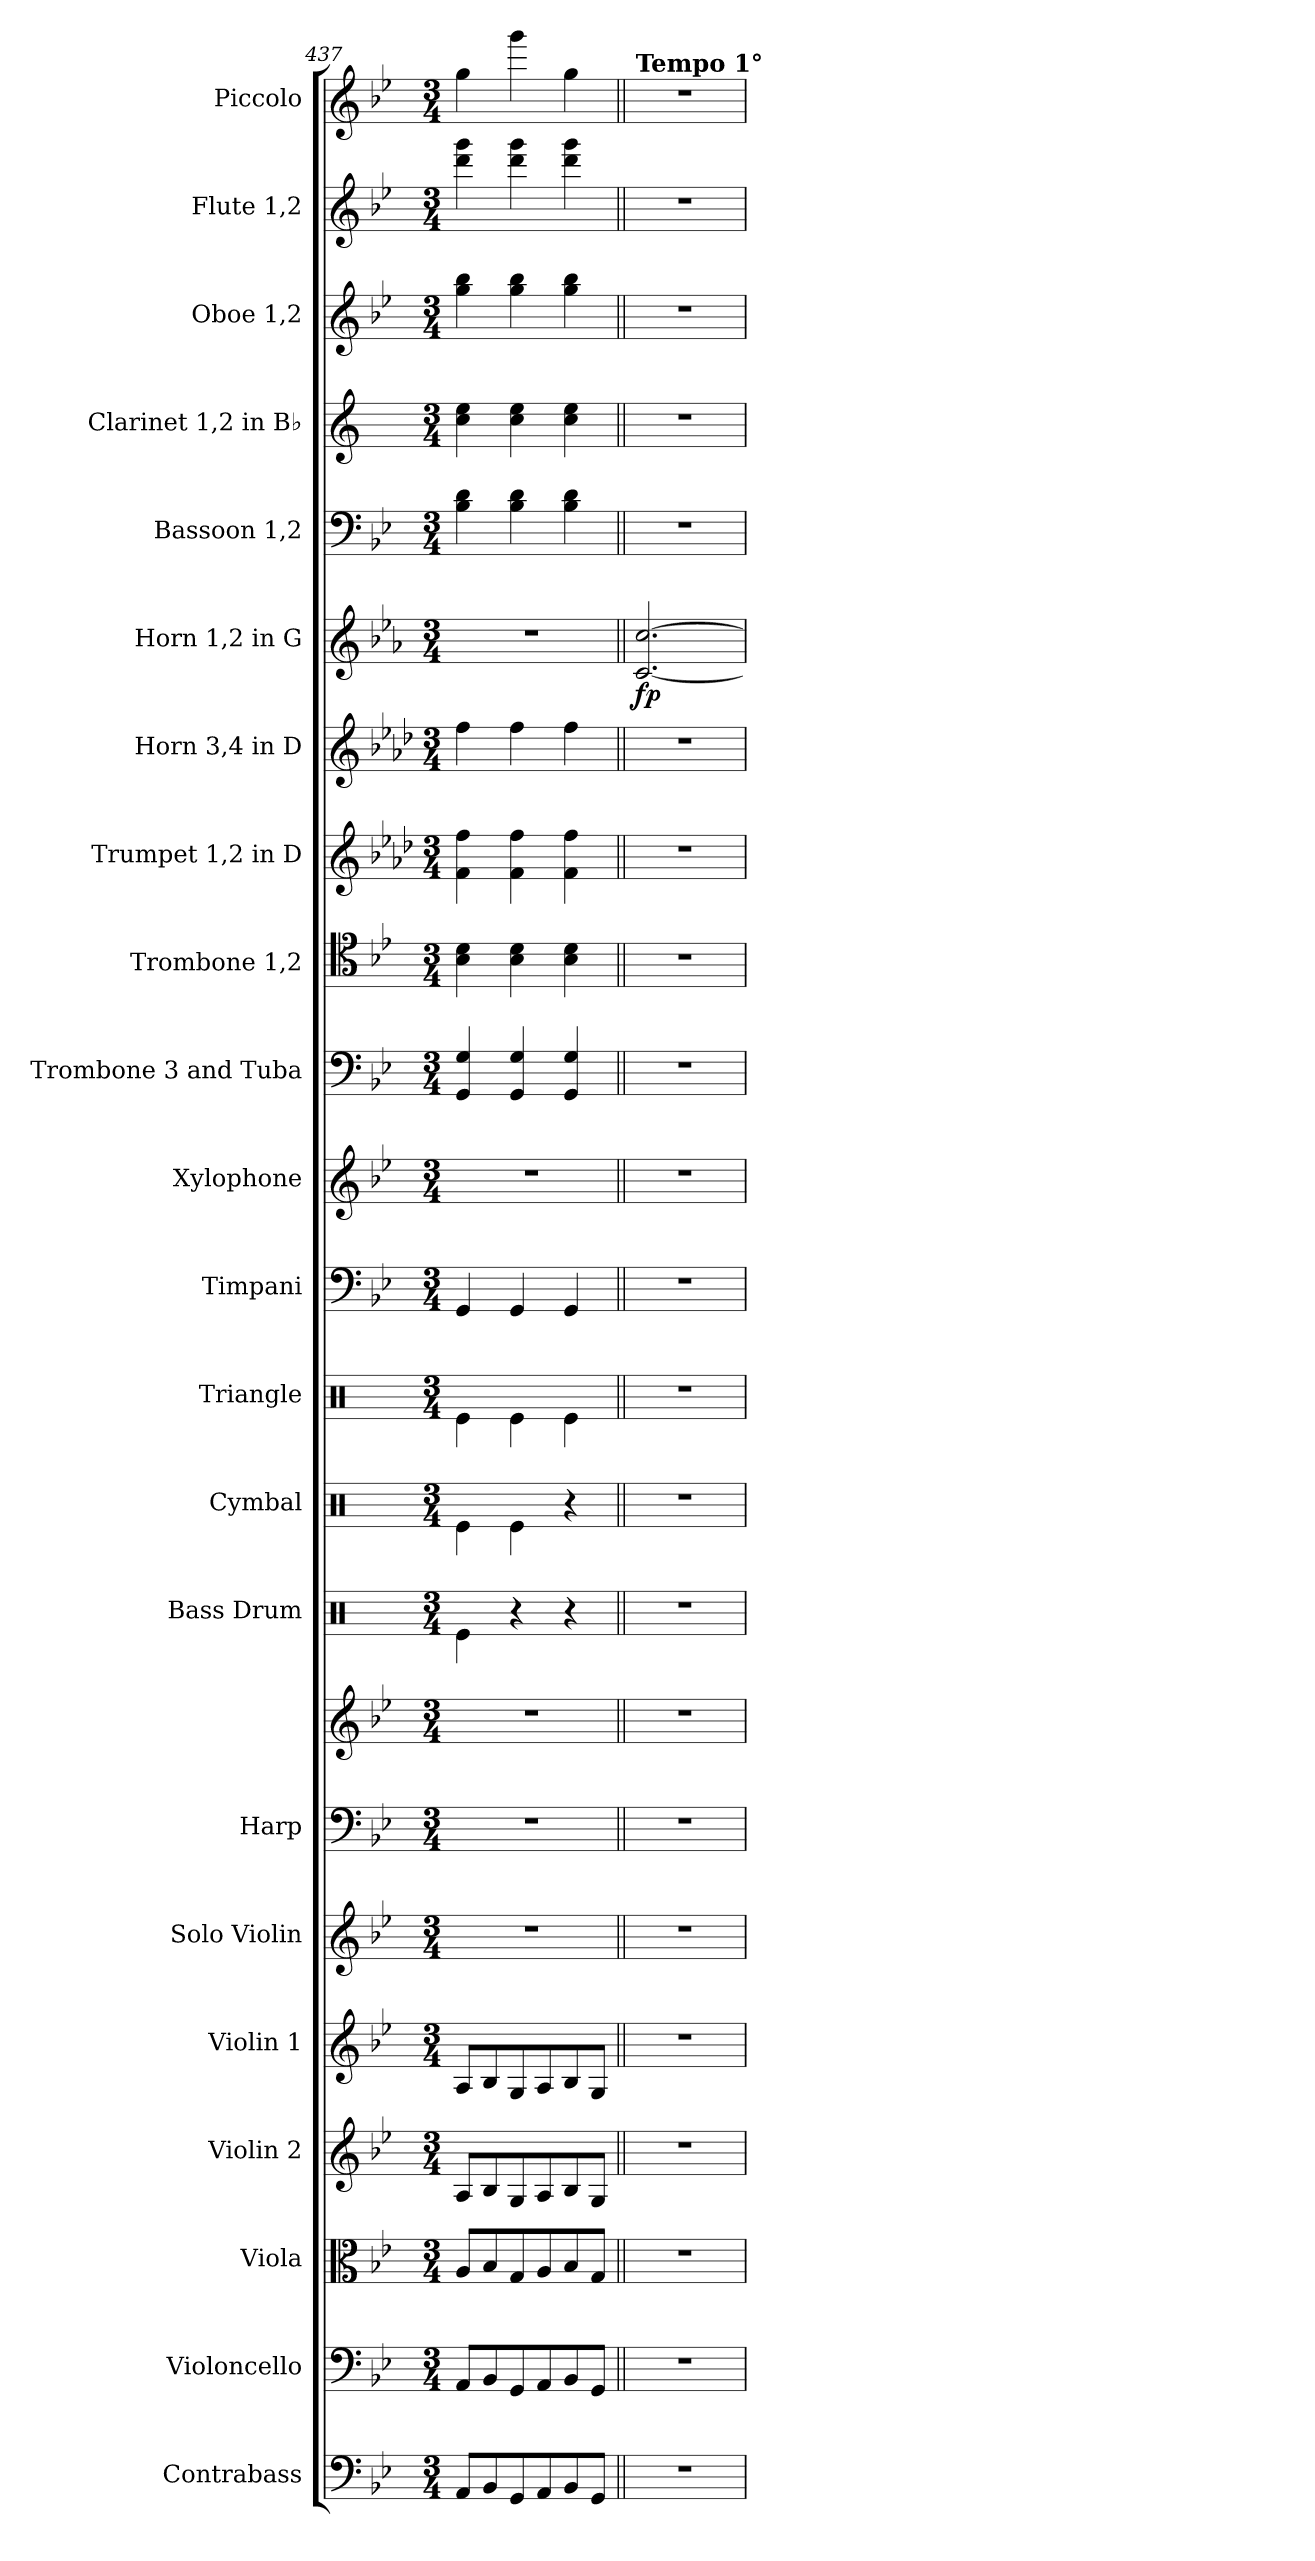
**kern	**kern	**kern	**kern	**kern	**kern	**kern	**kern	**kern	**kern	**kern	**kern	**kern	**kern	**kern	**kern	**kern	**kern	**dynam	**kern	**kern	**kern	**kern	**kern
*part22	*part21	*part20	*part19	*part18	*part17	*part16	*part16	*part15	*part14	*part13	*part12	*part11	*part10	*part9	*part8	*part7	*part6	*part6	*part5	*part4	*part3	*part2	*part1
*staff23	*staff22	*staff21	*staff20	*staff19	*staff18	*staff17	*staff16	*staff15	*staff14	*staff13	*staff12	*staff11	*staff10	*staff9	*staff8	*staff7	*staff6	*staff6	*staff5	*staff4	*staff3	*staff2	*staff1
*I"Contrabass	*I"Violoncello	*I"Viola	*I"Violin 2	*I"Violin 1	*I"Solo Violin	*I"Harp	*	*I"Bass Drum	*I"Cymbal	*I"Triangle	*I"Timpani	*I"Xylophone	*I"Trombone 3 and Tuba	*I"Trombone 1,2	*I"Trumpet 1,2 in D	*I"Horn 3,4 in D	*I"Horn 1,2 in G	*	*I"Bassoon 1,2	*I"Clarinet 1,2 in B♭	*I"Oboe 1,2	*I"Flute 1,2	*I"Piccolo
*I'Cb.	*I'Vc.	*I'Vla.	*I'Vln. 2	*I'Vln. 1	*I'Solo Vln.	*I'Hrp.	*	*I'B.D	*I'Cym.	*I'Trgl.	*I'Timp.	*I'Xyl.	*I'Tbn. 3 and Tba.	*I'Tbn. 1,2	*I'Tpt. 1,2 in D	*I'Hn. 3,4 in D	*I'Hn. 1,2 in G	*	*I'Bsn. 1,2	*I'Cl. 1,2 in B♭	*I'Ob. 1,2	*I'Fl. 1,2	*I'Picc.
*clefF4	*clefF4	*clefC3	*clefG2	*clefG2	*clefG2	*clefF4	*clefG2	*clefX	*clefX	*clefX	*clefF4	*clefG2	*clefF4	*clefC4	*clefG2	*clefG2	*clefG2	*	*clefF4	*clefG2	*clefG2	*clefG2	*clefG2
*ITrd7c12	*	*	*	*	*	*	*	*	*	*	*	*ITrd-7c-12	*	*	*ITrd-1c-2	*ITrd6c10	*ITrd5c9	*	*	*ITrd1c2	*	*	*ITrd-7c-12
*k[b-e-]	*k[b-e-]	*k[b-e-]	*k[b-e-]	*k[b-e-]	*k[b-e-]	*k[b-e-]	*k[b-e-]	*k[]	*k[]	*k[]	*k[b-e-]	*k[b-e-]	*k[b-e-]	*k[b-e-]	*k[b-e-]	*k[b-e-]	*k[b-e-a-d-g-c-]	*	*k[b-e-]	*k[b-e-]	*k[b-e-]	*k[b-e-]	*k[b-e-]
*M3/4	*M3/4	*M3/4	*M3/4	*M3/4	*M3/4	*M3/4	*M3/4	*M3/4	*M3/4	*M3/4	*M3/4	*M3/4	*M3/4	*M3/4	*M3/4	*M3/4	*M3/4	*	*M3/4	*M3/4	*M3/4	*M3/4	*M3/4
=437	=437	=437	=437	=437	=437	=437	=437	=437	=437	=437	=437	=437	=437	=437	=437	=437	=437	=437	=437	=437	=437	=437	=437
8AAA/L	8AA/L	8A/L	8A/L	8A/L	2.r	2.r	2.r	4Re\	4Re\	4Re\	4GG/	2.r	4GG/ 4G/	4B-\ 4d\	4g\ 4gg\	4g\	2.r	.	4B-\ 4d\	4b-\ 4dd\	4gg\ 4bb-\	4ddd\ 4ggg\	4ggg\
8BBB-/	8BB-/	8B-/	8B-/	8B-/	.	.	.	.	.	.	.	.	.	.	.	.	.	.	.	.	.	.	.
8GGG/	8GG/	8G/	8G/	8G/	.	.	.	4r	4Re\	4Re\	4GG/	.	4GG/ 4G/	4B-\ 4d\	4g\ 4gg\	4g\	.	.	4B-\ 4d\	4b-\ 4dd\	4gg\ 4bb-\	4ddd\ 4ggg\	4gggg\
8AAA/	8AA/	8A/	8A/	8A/	.	.	.	.	.	.	.	.	.	.	.	.	.	.	.	.	.	.	.
8BBB-/	8BB-/	8B-/	8B-/	8B-/	.	.	.	4r	4r	4Re\	4GG/	.	4GG/ 4G/	4B-\ 4d\	4g\ 4gg\	4g\	.	.	4B-\ 4d\	4b-\ 4dd\	4gg\ 4bb-\	4ddd\ 4ggg\	4ggg\
8GGG/J	8GG/J	8G/J	8G/J	8G/J	.	.	.	.	.	.	.	.	.	.	.	.	.	.	.	.	.	.	.
=438||	=438||	=438||	=438||	=438||	=438||	=438||	=438||	=438||	=438||	=438||	=438||	=438||	=438||	=438||	=438||	=438||	=438||	=438||	=438||	=438||	=438||	=438||	=438||
!	!	!	!	!	!	!	!	!	!	!	!	!	!	!	!	!	!	!	!	!	!	!	!LO:TX:a:B:t=Tempo 1°
!	!	!	!	!	!	!	!	!	!	!	!	!	!	!	!	!	!	!LO:DY:b	!	!	!	!	!
2.r	2.r	2.r	2.r	2.r	2.r	2.r	2.r	2.r	2.r	2.r	2.r	2.r	2.r	2.r	2.r	2.r	[2.E-/ [2.e-/	fp	2.r	2.r	2.r	2.r	2.r
=	=	=	=	=	=	=	=	=	=	=	=	=	=	=	=	=	=	=	=	=	=	=	=
*-	*-	*-	*-	*-	*-	*-	*-	*-	*-	*-	*-	*-	*-	*-	*-	*-	*-	*-	*-	*-	*-	*-	*-
